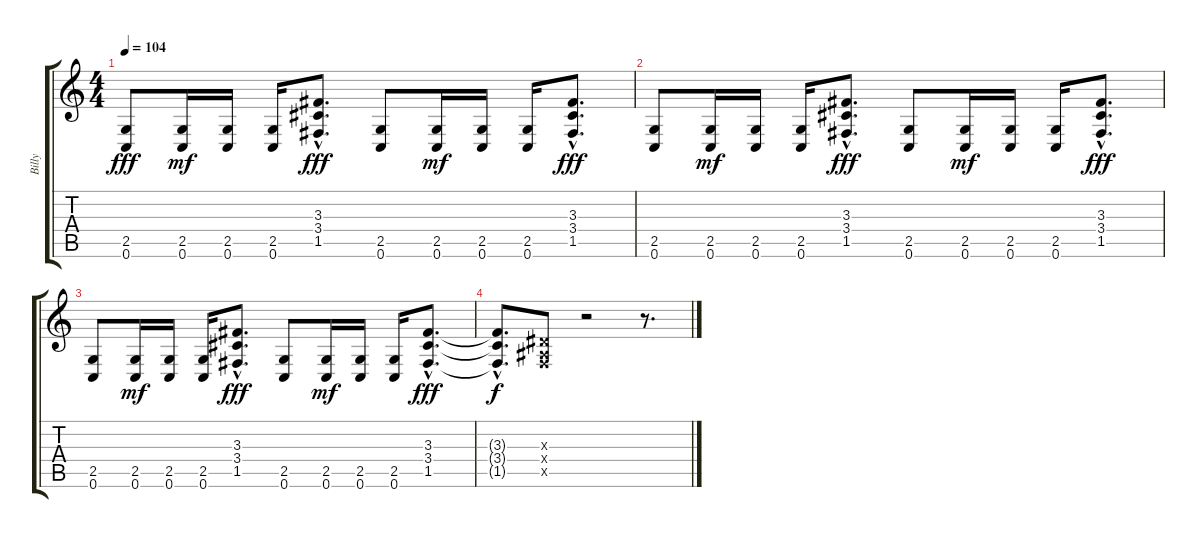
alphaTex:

\track ("Billy" "Billy") {instrument distortionguitar}
\staff {score tabs}
\tuning (C4 G3 Eb3 Bb2 F2 C2) {hide}
\ts (4 4)
\tempo 104
\clef g2
\ks c
(2.5 0.6).8{dy fff} (2.5 0.6).16{dy mf} (2.5 0.6).16 (2.5 0.6).16 (3.3{hac} 3.4{hac} 1.5{hac}).8{d dy fff} (2.5 0.6).8 (2.5 0.6).16{dy mf} (2.5 0.6).16 (2.5 0.6).16 (3.3{hac} 3.4{hac} 1.5{hac}).8{d dy fff} |
(2.5 0.6).8 (2.5 0.6).16{dy mf} (2.5 0.6).16 (2.5 0.6).16 (3.3{hac} 3.4{hac} 1.5{hac}).8{d dy fff} (2.5 0.6).8 (2.5 0.6).16{dy mf} (2.5 0.6).16 (2.5 0.6).16 (3.3{hac} 3.4{hac} 1.5{hac}).8{d dy fff} |
(2.5 0.6).8 (2.5 0.6).16{dy mf} (2.5 0.6).16 (2.5 0.6).16 (3.3{hac} 3.4{hac} 1.5{hac}).8{d dy fff} (2.5 0.6).8 (2.5 0.6).16{dy mf} (2.5 0.6).16 (2.5 0.6).16 (3.3{hac} 3.4{hac} 1.5{hac}).8{d dy fff} |
(3.3{hac t} 3.4{hac t} 1.5{hac t}).8{d dy f} (0.3{x} 0.4{x} 0.5{x}).8 r.2 r.8{d}
